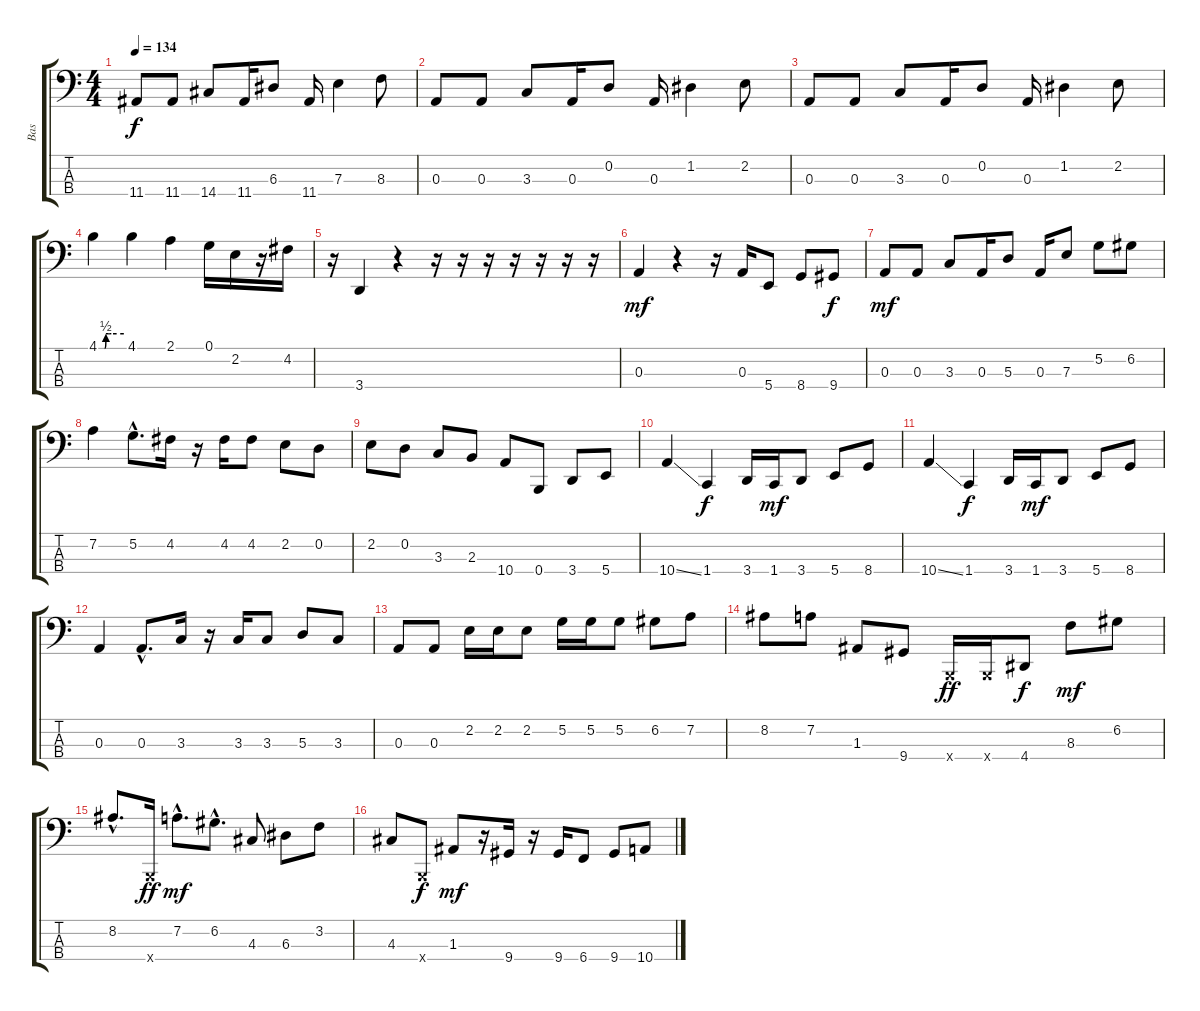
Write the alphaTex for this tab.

\track ("Bas" "Bas") {instrument electricbassfinger}
\staff {score tabs}
\tuning (G2 D2 A1 B0) {hide}
\ts (4 4)
\tempo 134
\clef f4
\ks c
11.4.8{dy f} 11.4.8 14.4.8 11.4.16 6.3.8 11.4.16 7.3.4 8.3.8 |
0.3.8 0.3.8 3.3.8 0.3.16 0.2.8 0.3.16 1.2.4 2.2.8 |
0.3.8 0.3.8 3.3.8 0.3.16 0.2.8 0.3.16 1.2.4 2.2.8 |
4.1{be (custom 0 0 14 0 17 2 23 2 26 2 30 2 60 2)}.4 4.1.4 2.1.4 0.1.16 2.2.16 r.16 4.2.16 |
r.16 3.4.4 r.4 r.16 r.16 r.16 r.16 r.16 r.16 r.16 |
0.3.4{dy mf} r.4 r.16 0.3.16 5.4.8 8.4.8 9.4.8{dy f} |
0.3.8{dy mf} 0.3.8 3.3.8 0.3.16 5.3.8 0.3.16 7.3.8 5.2.8 6.2.8 |
7.2.4 5.2{hac}.8{d} 4.2.16 r.16 4.2.16 4.2.8 2.2.8 0.2.8 |
2.2.8 0.2.8 3.3.8 2.3.8 10.4.8 0.4.8 3.4.8 5.4.8 |
10.4{ss}.4 1.4.4{dy f} 3.4.16 1.4.16{dy mf} 3.4.8 5.4.8 8.4.8 |
10.4{ss}.4 1.4.4{dy f} 3.4.16 1.4.16{dy mf} 3.4.8 5.4.8 8.4.8 |
0.3.4 0.3{hac}.8{d} 3.3.16 r.16 3.3.16 3.3.8 5.3.8 3.3.8 |
0.3.8 0.3.8 2.2.16 2.2.16 2.2.8 5.2.16 5.2.16 5.2.8 6.2.8 7.2.8 |
8.2.8 7.2.8 1.3.8 9.4.8 0.4{x}.16{dy ff} 0.4{x}.16 4.4.8{dy f} 8.3.8{dy mf} 6.2.8 |
8.2{hac}.8{d} 0.4{x}.16{dy ff} 7.2{hac}.8{d dy mf} 6.2{hac}.8{d} 4.3.8 6.3.8 3.2.8 |
4.3.8 0.4{x}.8{dy f} 1.3.8{dy mf} r.16 9.4.16 r.16 9.4.16 6.4.8 9.4.8 10.4.8
